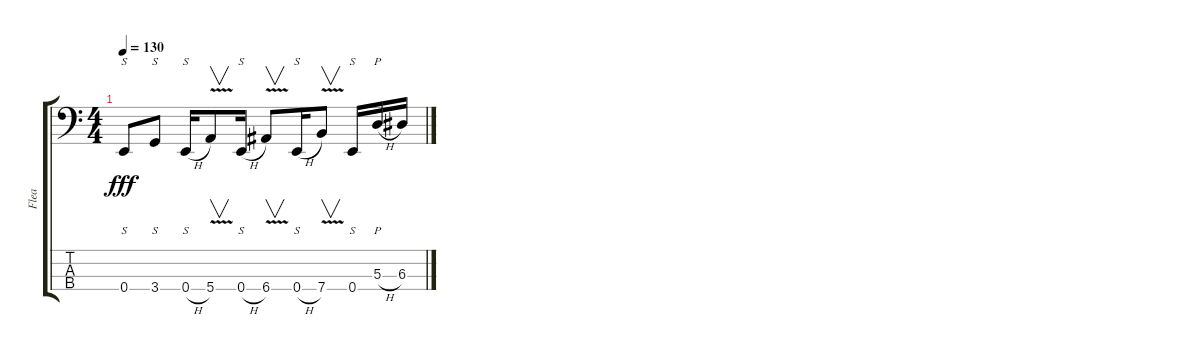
\track ("Flea" "Flea") {instrument electricbassfinger}
\staff {score tabs}
\tuning (G2 D2 A1 E1) {hide}
\ts (4 4)
\tempo 130
\clef f4
\ks c
0.4.8{s dy fff} 3.4.8{s} 0.4{h}.16{s} 5.4{v}.8{v} 0.4{h}.16{s} 6.4{v}.8{v} 0.4{h}.16{s} 7.4{v}.8{v} 0.4.16{s} 5.3{h}.16{p} 6.3.16
